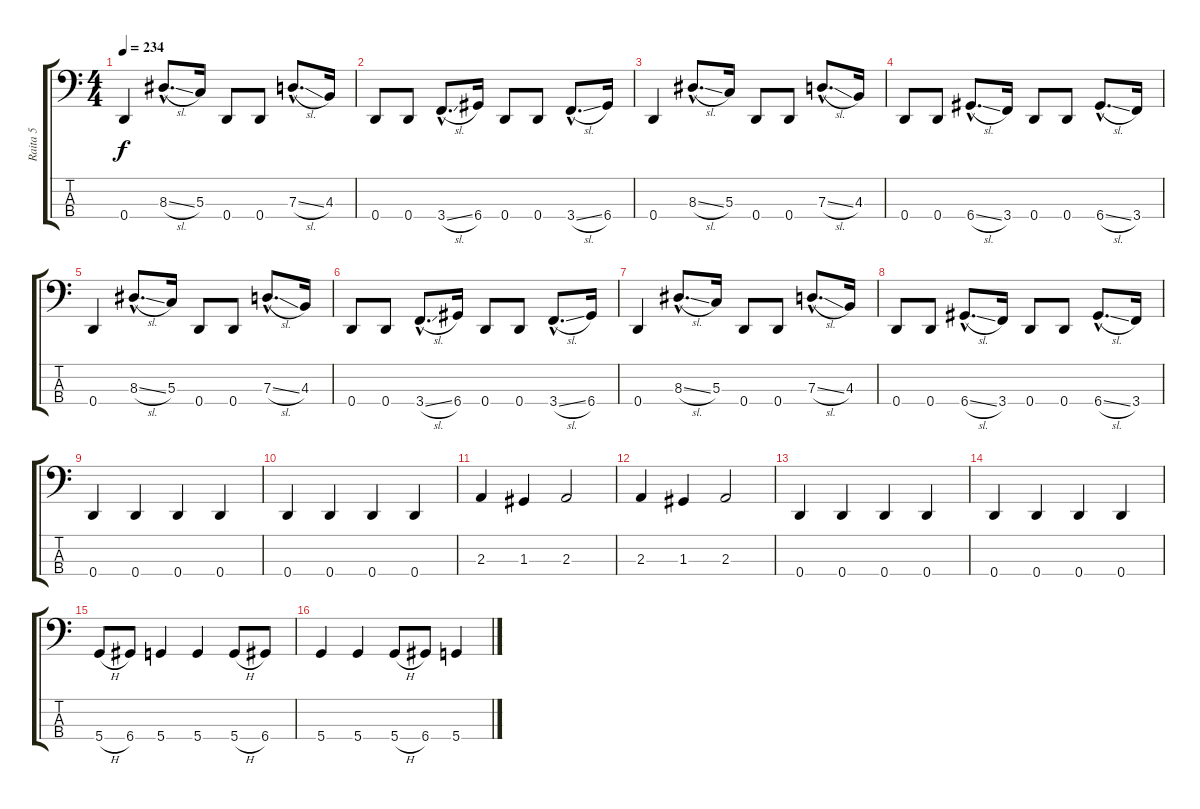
\track ("Raita 5" "Raita 5") {instrument electricbassfinger}
\staff {score tabs}
\tuning (F2 C2 G1 D1) {hide}
\ts (4 4)
\tempo 234
\clef f4
\ks c
0.4.4{dy f} 8.3{sl hac}.8{d} 5.3.16 0.4.8 0.4.8 7.3{sl hac}.8{d} 4.3.16 |
0.4.8 0.4.8 3.4{sl hac}.8{d} 6.4.16 0.4.8 0.4.8 3.4{sl hac}.8{d} 6.4.16 |
0.4.4 8.3{sl hac}.8{d} 5.3.16 0.4.8 0.4.8 7.3{sl hac}.8{d} 4.3.16 |
0.4.8 0.4.8 6.4{sl hac}.8{d} 3.4.16 0.4.8 0.4.8 6.4{sl hac}.8{d} 3.4.16 |
0.4.4 8.3{sl hac}.8{d} 5.3.16 0.4.8 0.4.8 7.3{sl hac}.8{d} 4.3.16 |
0.4.8 0.4.8 3.4{sl hac}.8{d} 6.4.16 0.4.8 0.4.8 3.4{sl hac}.8{d} 6.4.16 |
0.4.4 8.3{sl hac}.8{d} 5.3.16 0.4.8 0.4.8 7.3{sl hac}.8{d} 4.3.16 |
0.4.8 0.4.8 6.4{sl hac}.8{d} 3.4.16 0.4.8 0.4.8 6.4{sl hac}.8{d} 3.4.16 |
0.4.4 0.4.4 0.4.4 0.4.4 |
0.4.4 0.4.4 0.4.4 0.4.4 |
2.3.4 1.3.4 2.3.2 |
2.3.4 1.3.4 2.3.2 |
0.4.4 0.4.4 0.4.4 0.4.4 |
0.4.4 0.4.4 0.4.4 0.4.4 |
5.4{h}.8 6.4.8 5.4.4 5.4.4 5.4{h}.8 6.4.8 |
5.4.4 5.4.4 5.4{h}.8 6.4.8 5.4.4
